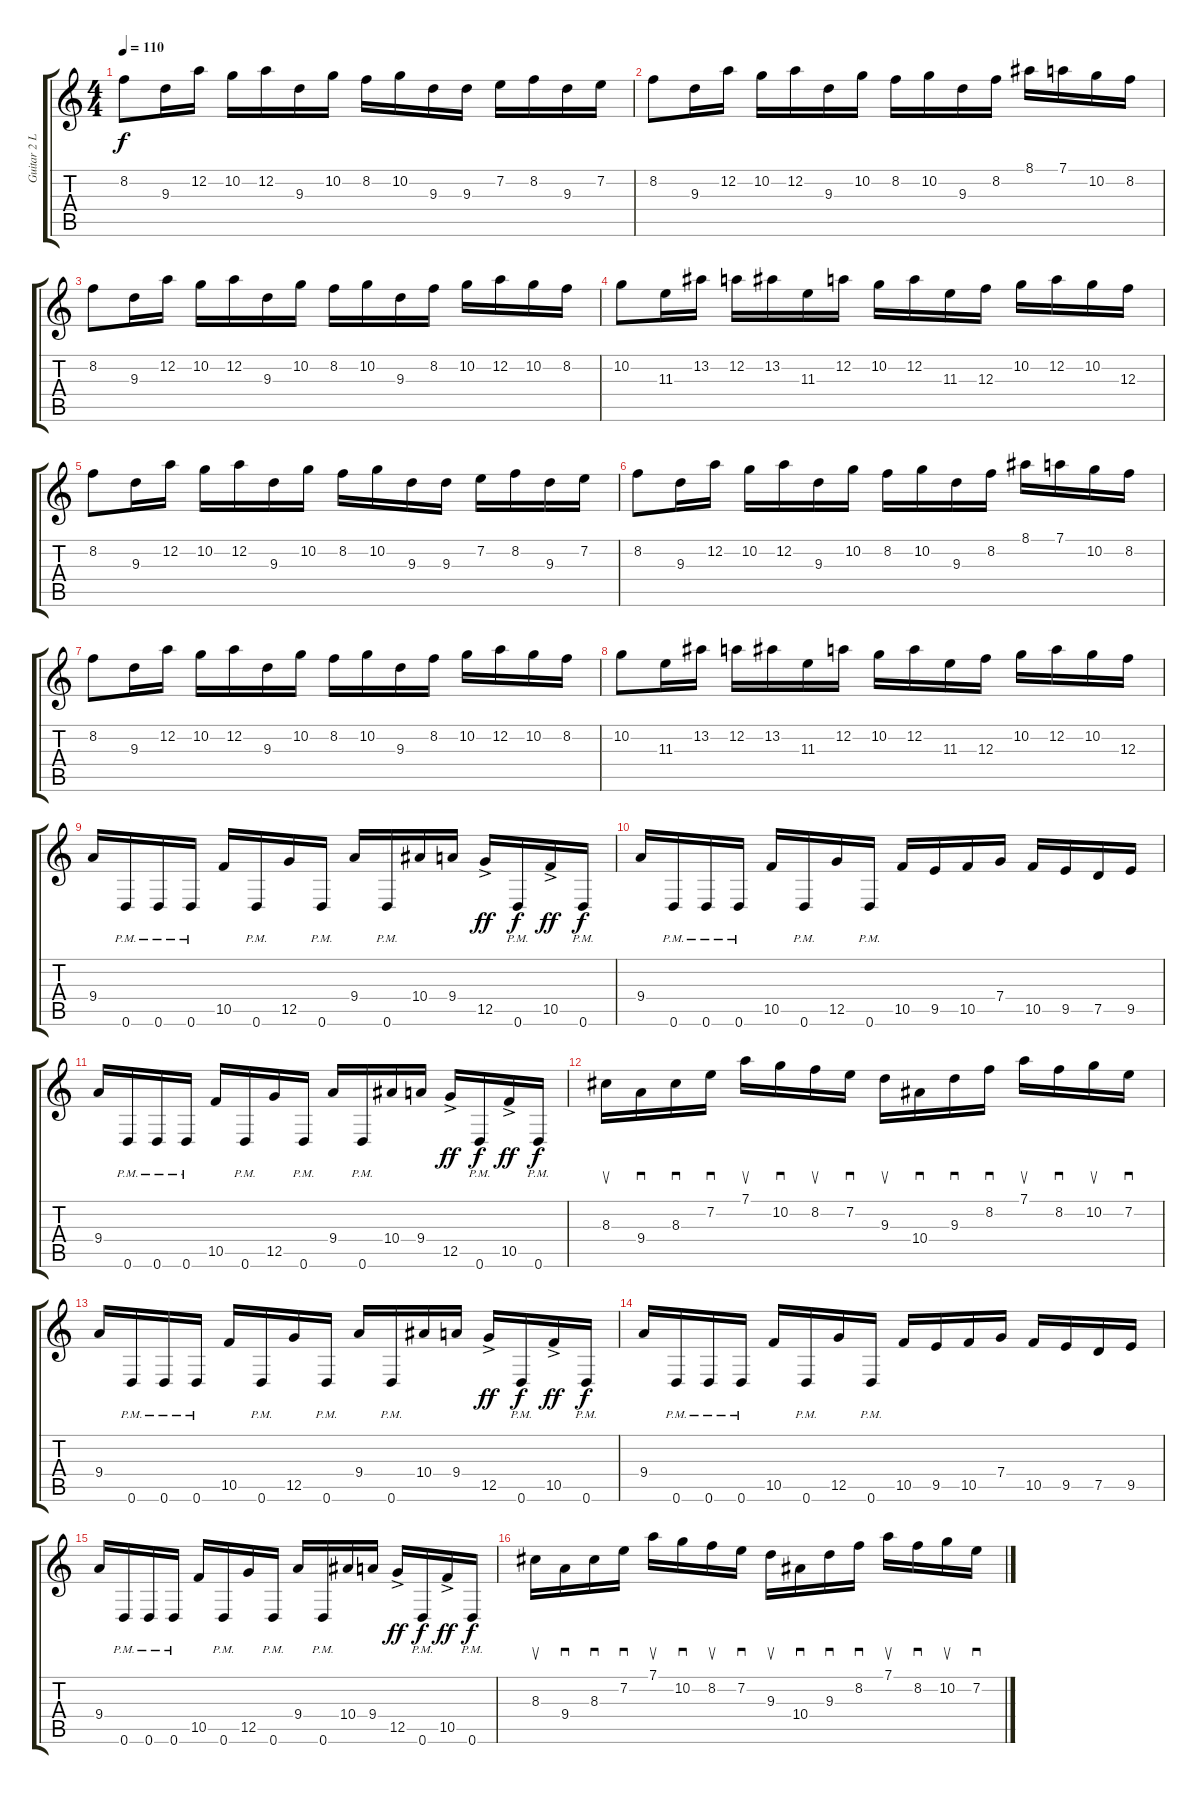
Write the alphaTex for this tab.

\track ("Guitar 2 Lead - Harmony" "Guitar 2 L") {instrument distortionguitar}
\staff {score tabs}
\tuning (D4 A3 F3 C3 G2 D2) {hide}
\ts (4 4)
\tempo 110
\clef g2
\ks c
8.2.8{dy f} 9.3.16 12.2.16 10.2.16 12.2.16 9.3.16 10.2.16 8.2.16 10.2.16 9.3.16 9.3.16 7.2.16 8.2.16 9.3.16 7.2.16 |
8.2.8 9.3.16 12.2.16 10.2.16 12.2.16 9.3.16 10.2.16 8.2.16 10.2.16 9.3.16 8.2.16 8.1.16 7.1.16 10.2.16 8.2.16 |
8.2.8 9.3.16 12.2.16 10.2.16 12.2.16 9.3.16 10.2.16 8.2.16 10.2.16 9.3.16 8.2.16 10.2.16 12.2.16 10.2.16 8.2.16 |
10.2.8 11.3.16 13.2.16 12.2.16 13.2.16 11.3.16 12.2.16 10.2.16 12.2.16 11.3.16 12.3.16 10.2.16 12.2.16 10.2.16 12.3.16 |
8.2.8 9.3.16 12.2.16 10.2.16 12.2.16 9.3.16 10.2.16 8.2.16 10.2.16 9.3.16 9.3.16 7.2.16 8.2.16 9.3.16 7.2.16 |
8.2.8 9.3.16 12.2.16 10.2.16 12.2.16 9.3.16 10.2.16 8.2.16 10.2.16 9.3.16 8.2.16 8.1.16 7.1.16 10.2.16 8.2.16 |
8.2.8 9.3.16 12.2.16 10.2.16 12.2.16 9.3.16 10.2.16 8.2.16 10.2.16 9.3.16 8.2.16 10.2.16 12.2.16 10.2.16 8.2.16 |
10.2.8 11.3.16 13.2.16 12.2.16 13.2.16 11.3.16 12.2.16 10.2.16 12.2.16 11.3.16 12.3.16 10.2.16 12.2.16 10.2.16 12.3.16 |
9.4.16 0.6{pm}.16 0.6{pm}.16 0.6{pm}.16 10.5.16 0.6{pm}.16 12.5.16 0.6{pm}.16 9.4.16 0.6{pm}.16 10.4.16 9.4.16 12.5{ac}.16{dy ff} 0.6{pm}.16{dy f} 10.5{ac}.16{dy ff} 0.6{pm}.16{dy f} |
9.4.16 0.6{pm}.16 0.6{pm}.16 0.6{pm}.16 10.5.16 0.6{pm}.16 12.5.16 0.6{pm}.16 10.5.16 9.5.16 10.5.16 7.4.16 10.5.16 9.5.16 7.5.16 9.5.16 |
9.4.16 0.6{pm}.16 0.6{pm}.16 0.6{pm}.16 10.5.16 0.6{pm}.16 12.5.16 0.6{pm}.16 9.4.16 0.6{pm}.16 10.4.16 9.4.16 12.5{ac}.16{dy ff} 0.6{pm}.16{dy f} 10.5{ac}.16{dy ff} 0.6{pm}.16{dy f} |
8.3.16{su} 9.4.16{sd} 8.3.16{sd} 7.2.16{sd} 7.1.16{su} 10.2.16{sd} 8.2.16{su} 7.2.16{sd} 9.3.16{su} 10.4.16{sd} 9.3.16{sd} 8.2.16{sd} 7.1.16{su} 8.2.16{sd} 10.2.16{su} 7.2.16{sd} |
9.4.16 0.6{pm}.16 0.6{pm}.16 0.6{pm}.16 10.5.16 0.6{pm}.16 12.5.16 0.6{pm}.16 9.4.16 0.6{pm}.16 10.4.16 9.4.16 12.5{ac}.16{dy ff} 0.6{pm}.16{dy f} 10.5{ac}.16{dy ff} 0.6{pm}.16{dy f} |
9.4.16 0.6{pm}.16 0.6{pm}.16 0.6{pm}.16 10.5.16 0.6{pm}.16 12.5.16 0.6{pm}.16 10.5.16 9.5.16 10.5.16 7.4.16 10.5.16 9.5.16 7.5.16 9.5.16 |
9.4.16 0.6{pm}.16 0.6{pm}.16 0.6{pm}.16 10.5.16 0.6{pm}.16 12.5.16 0.6{pm}.16 9.4.16 0.6{pm}.16 10.4.16 9.4.16 12.5{ac}.16{dy ff} 0.6{pm}.16{dy f} 10.5{ac}.16{dy ff} 0.6{pm}.16{dy f} |
8.3.16{su} 9.4.16{sd} 8.3.16{sd} 7.2.16{sd} 7.1.16{su} 10.2.16{sd} 8.2.16{su} 7.2.16{sd} 9.3.16{su} 10.4.16{sd} 9.3.16{sd} 8.2.16{sd} 7.1.16{su} 8.2.16{sd} 10.2.16{su} 7.2.16{sd}
